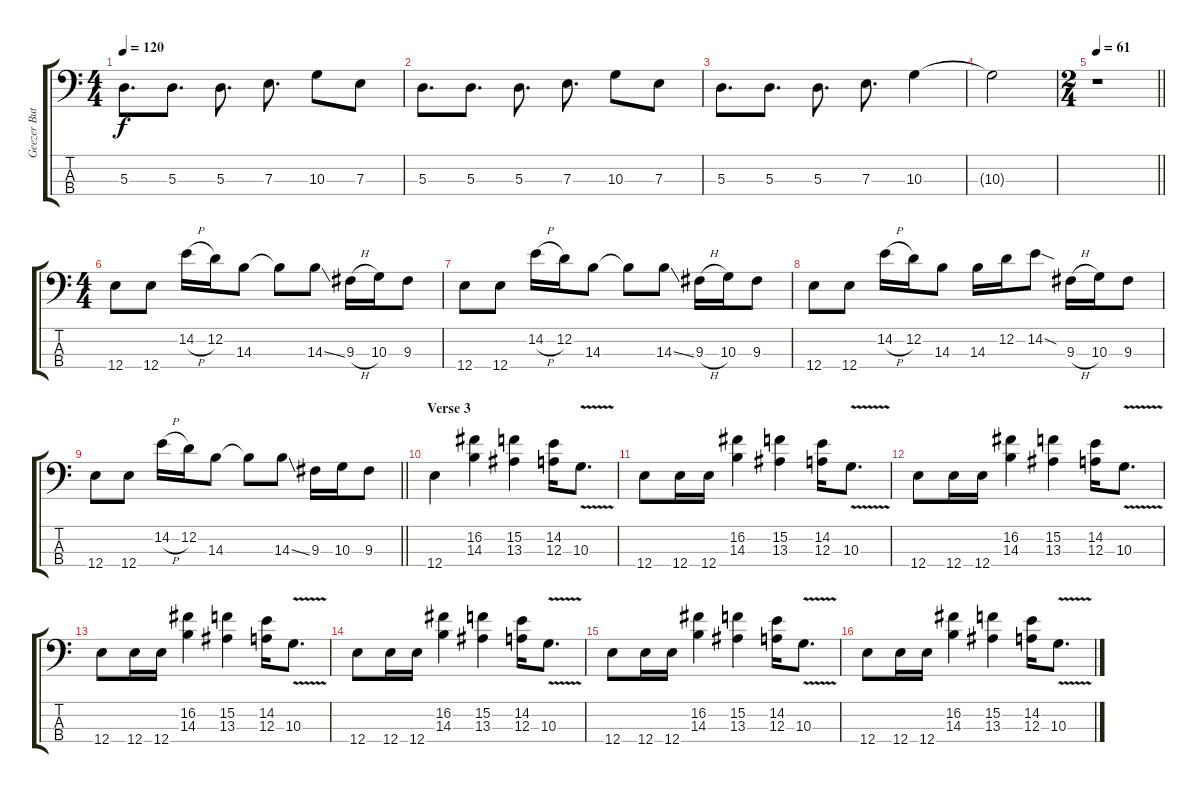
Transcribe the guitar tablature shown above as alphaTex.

\track ("Geezer Butler" "Geezer But") {instrument electricbassfinger}
\staff {score tabs}
\tuning (G2 D2 A1 E1) {hide}
\ts (4 4)
\tempo 120
\clef f4
\ks c
5.3.8{d dy f} 5.3.8{d} 5.3.8{d} 7.3.8{d} 10.3.8 7.3.8 |
5.3.8{d} 5.3.8{d} 5.3.8{d} 7.3.8{d} 10.3.8 7.3.8 |
5.3.8{d} 5.3.8{d} 5.3.8{d} 7.3.8{d} 10.3.4 |
10.3{t}.2 |
\ts (2 4)
\tempo 61
\barLineRight lightlight
r.1 |
\ts (4 4)
12.4.8 12.4.8 14.2{h}.16 12.2.16 14.3.8 14.3{t}.8 14.3{ss}.8 9.3{h}.16 10.3.16 9.3.8 |
12.4.8 12.4.8 14.2{h}.16 12.2.16 14.3.8 14.3{t}.8 14.3{ss}.8 9.3{h}.16 10.3.16 9.3.8 |
12.4.8 12.4.8 14.2{h}.16 12.2.16 14.3.8 14.3.16 12.2.16 14.2{sod}.8 9.3{h}.16 10.3.16 9.3.8 |
\barLineRight lightlight
12.4.8 12.4.8 14.2{h}.16 12.2.16 14.3.8 14.3{t}.8 14.3{ss}.8 9.3.16 10.3.16 9.3.8 |
\section ("" "Verse 3")
12.4.4 (16.2 14.3).4 (15.2 13.3).4 (14.2 12.3).16 10.3{v}.8{d} |
12.4.8 12.4.16 12.4.16 (16.2 14.3).4 (15.2 13.3).4 (14.2 12.3).16 10.3{v}.8{d} |
12.4.8 12.4.16 12.4.16 (16.2 14.3).4 (15.2 13.3).4 (14.2 12.3).16 10.3{v}.8{d} |
12.4.8 12.4.16 12.4.16 (16.2 14.3).4 (15.2 13.3).4 (14.2 12.3).16 10.3{v}.8{d} |
12.4.8 12.4.16 12.4.16 (16.2 14.3).4 (15.2 13.3).4 (14.2 12.3).16 10.3{v}.8{d} |
12.4.8 12.4.16 12.4.16 (16.2 14.3).4 (15.2 13.3).4 (14.2 12.3).16 10.3{v}.8{d} |
12.4.8 12.4.16 12.4.16 (16.2 14.3).4 (15.2 13.3).4 (14.2 12.3).16 10.3{v}.8{d}
